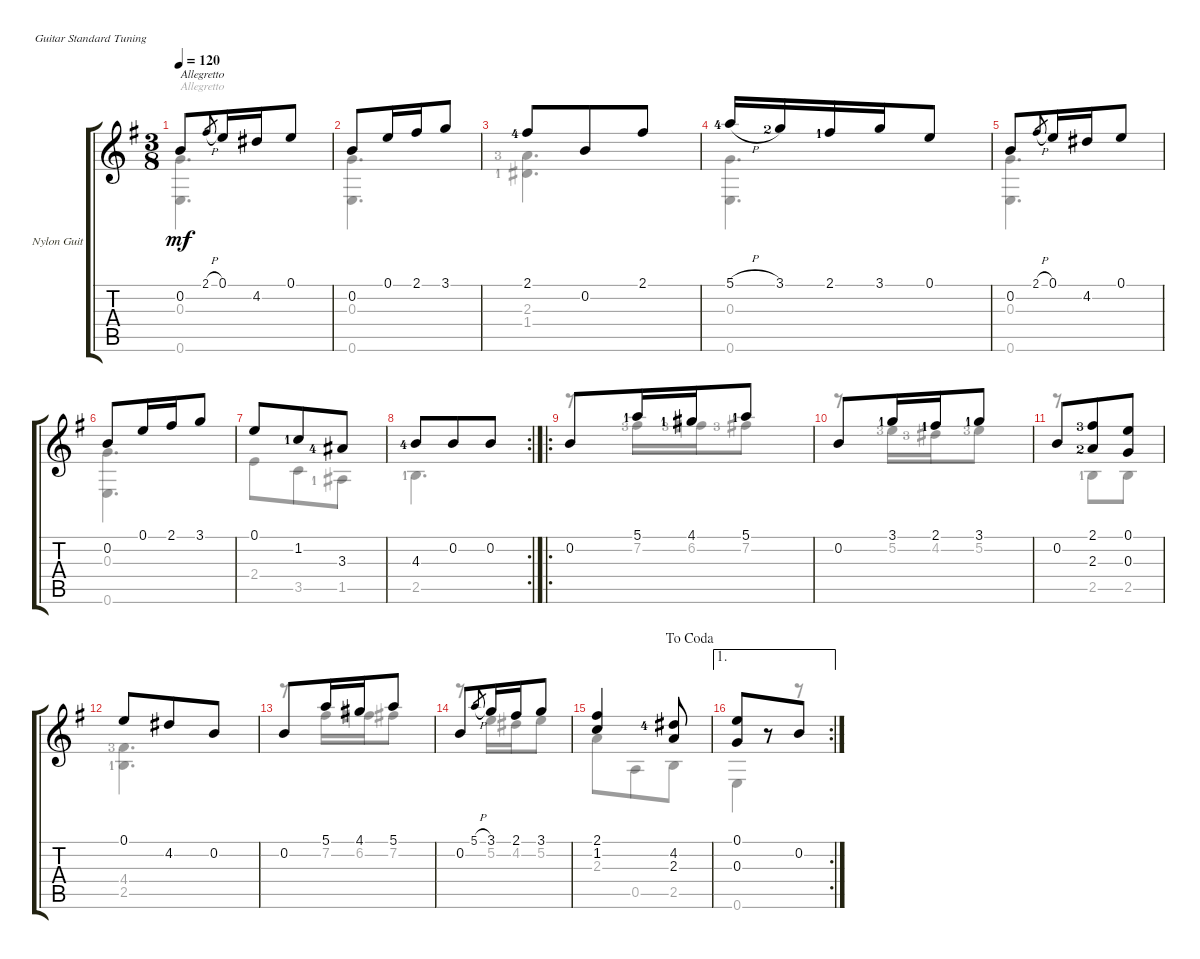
\defaultSystemsLayout 4
\bracketExtendMode groupsimilarinstruments
\firstSystemTrackNameOrientation horizontal
\otherSystemsTrackNameOrientation horizontal
\track ("Nylon Guitar" "Nylon Guit") {instrument acousticguitarsteel}
\staff {score tabs}
\tuning (E4 B3 G3 D3 A2 E2)
\voice
\ts (3 8)
\tempo 120
\clef g2
\ks g
0.2.8{txt "Allegretto" dy mf instrument acousticguitarsteel} 2.1{h}.8{gr} 0.1.16 4.2.16 0.1.8 |
0.2.8 0.1.16 2.1.16 3.1.8 |
2.1{lf 5}.8 0.2.8 2.1.8 |
5.1{h lf 5}.16 3.1{lf 3}.16 2.1{lf 2}.16 3.1.16 0.1.8 |
0.2.8 2.1{h}.8{gr} 0.1.16 4.2.16 0.1.8 |
0.2.8 0.1.16 2.1.16 3.1.8 |
0.1.8 1.2{lf 2}.8 3.3{lf 5}.8 |
\rc 2
4.3{lf 5}.8 0.2.8 0.2.8 |
\ro
0.2.8 5.1{lf 2}.16 4.1{lf 2}.16 5.1{lf 2}.8 |
0.2.8 3.1{lf 2}.16 2.1{lf 2}.16 3.1{lf 2}.8 |
0.2.8 (2.1{lf 4} 2.3{lf 3}).8 (0.1 0.3).8 |
0.1.8 4.2.8 0.2.8 |
0.2.8 5.1.16 4.1.16 5.1.8 |
0.2.8 5.1{h}.8{gr} 3.1.16 2.1.16 3.1.8 |
\jump dacoda
(2.1 1.2).4 (4.2{lf 5} 2.3).8 |
\ae 1
\rc 2
(0.1 0.3).8 r.8 0.2.8
\voice
\clef g2
\ottava regular
\simile none
\ks g
(0.3 0.6).4{d txt "Allegretto" dy mf} |
(0.6 0.3).4{d} |
(1.4{lf 2} 2.3{lf 4}).4{d} |
(0.6 0.3).4{d} |
(0.6 0.3).4{d} |
(0.3 0.6).4{d} |
2.4.8 3.5.8 1.5{lf 2}.8 |
2.5{lf 2}.4{d} |
r.8 7.2{lf 4}.16 6.2{lf 4}.16 7.2{lf 4}.8 |
r.8 5.2{lf 4}.16 4.2{lf 4}.16 5.2{lf 4}.8 |
r.8 2.5{lf 2}.8 2.5.8 |
(2.5{lf 2} 4.4{lf 4}).4{d} |
r.8 7.2.16 6.2.16 7.2.8 |
r.8 5.2.16 4.2.16 5.2.8 |
2.3.8 0.5.8 2.5.8 |
0.6.4 r.8
